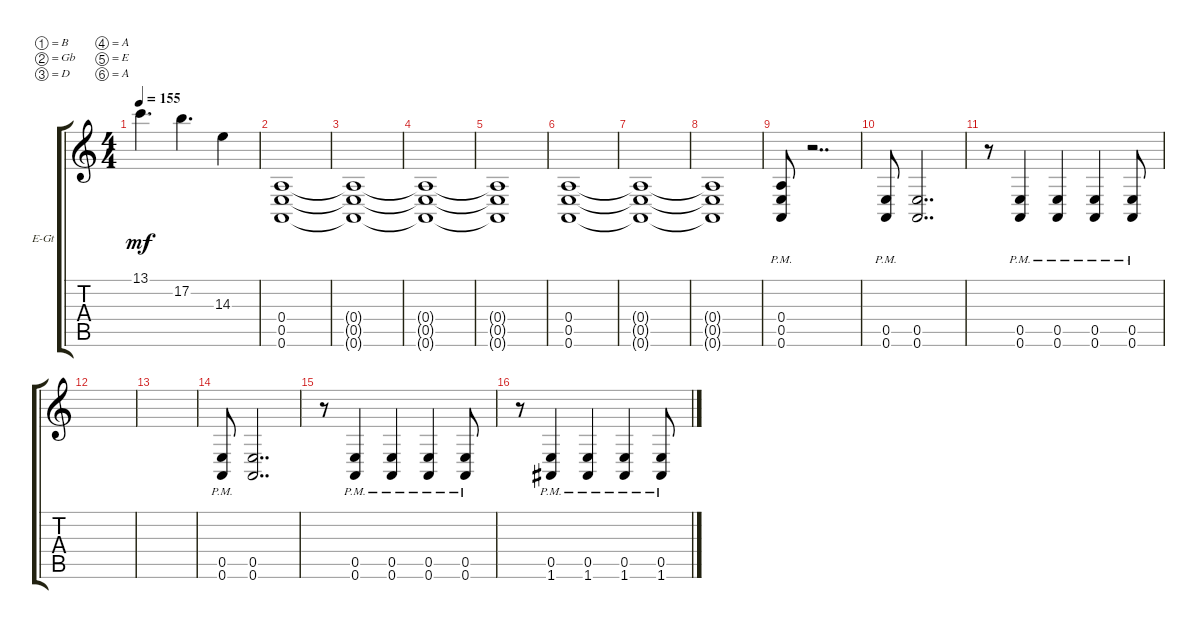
\defaultSystemsLayout 4
\bracketExtendMode groupsimilarinstruments
\firstSystemTrackNameOrientation horizontal
\otherSystemsTrackNameOrientation horizontal
\track ("Eaven Dall - Left" "E-Gt") {instrument distortionguitar}
\staff {score tabs}
\tuning (B3 Gb3 D3 A2 E2 A1)
\ts (4 4)
\tempo 155
\clef g2
\ks c
13.1.4{d dy mf} 17.2.4{d} 14.3.4 |
(0.6 0.5 0.4).1 |
(0.4{t} 0.5{t} 0.6{t}).1 |
(0.6{t} 0.5{t} 0.4{t}).1 |
(0.4{t} 0.5{t} 0.6{t}).1 |
(0.6 0.5 0.4).1 |
(0.4{t} 0.5{t} 0.6{t}).1 |
(0.6{t} 0.5{t} 0.4{t}).1 |
(0.4{pm} 0.5{pm} 0.6{pm}).8 r.2{dd} |
(0.6{pm} 0.5{pm}).8 (0.6 0.5).2{dd} |
r.8 (0.6{pm} 0.5{pm}).4 (0.6{pm} 0.5{pm}).4 (0.6{pm} 0.5{pm}).4 (0.6{pm} 0.5{pm}).8 |
|
|
(0.6{pm} 0.5{pm}).8 (0.6 0.5).2{dd} |
r.8 (0.6{pm} 0.5{pm}).4 (0.6{pm} 0.5{pm}).4 (0.6{pm} 0.5{pm}).4 (0.5{pm} 0.6{pm}).8 |
r.8 (1.6{pm} 0.5{pm}).4 (1.6{pm} 0.5{pm}).4 (1.6{pm} 0.5{pm}).4 (1.6{pm} 0.5{pm}).8
